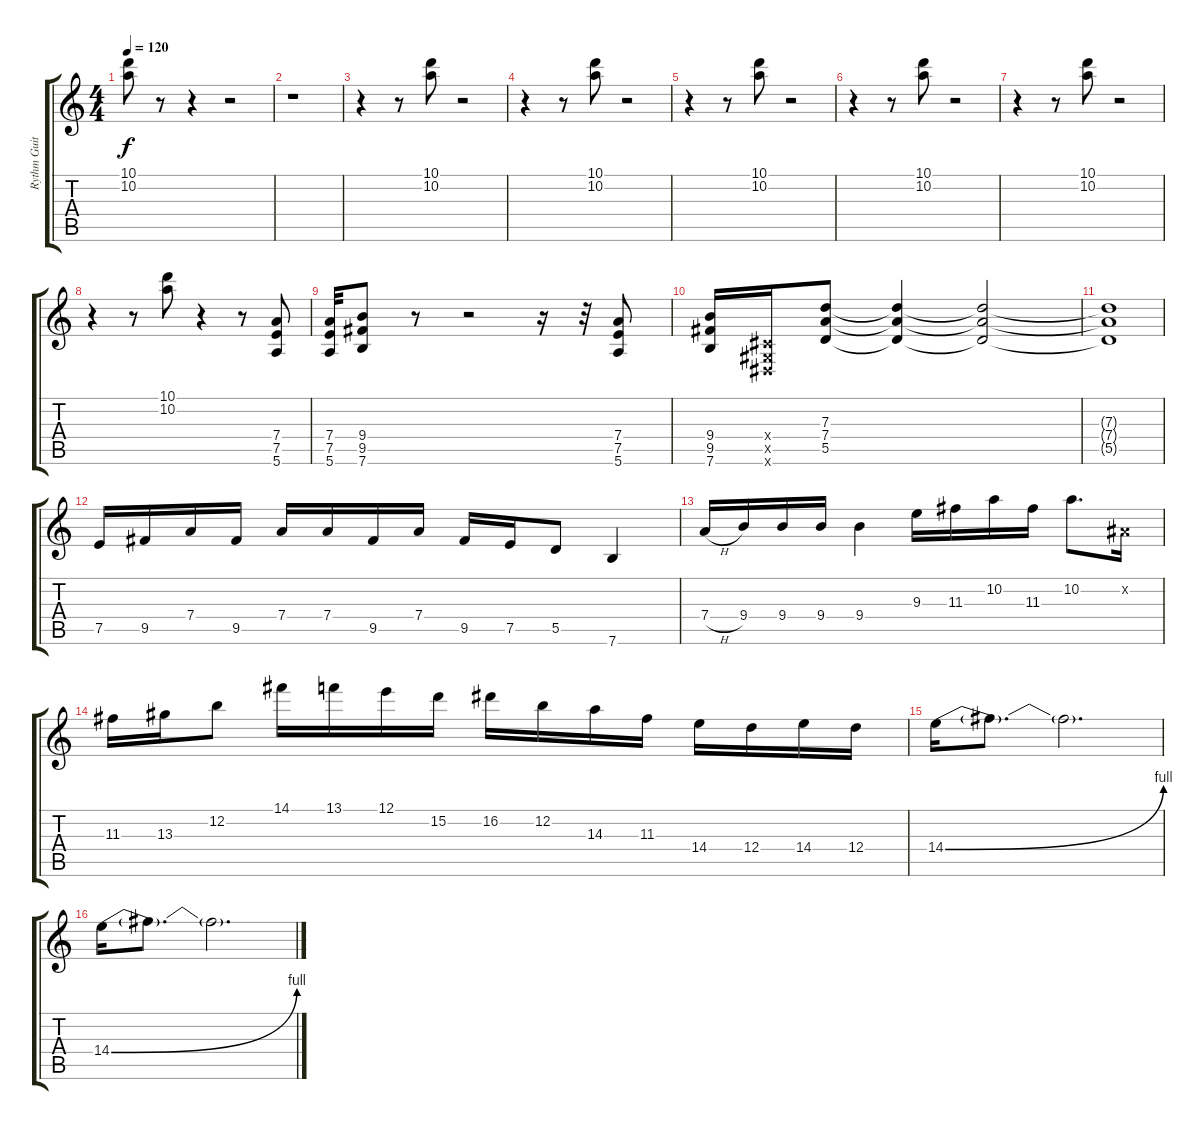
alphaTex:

\track ("Rythm Guitar" "Rythm Guit") {instrument distortionguitar}
\staff {score tabs}
\tuning (E4 B3 G3 D3 A2 E2) {hide}
\ts (4 4)
\tempo 120
\clef g2
\ks c
(10.1 10.2).8{dy f} r.8 r.4 r.2 |
r.1 |
r.4 r.8 (10.1 10.2).8 r.2 |
r.4 r.8 (10.1 10.2).8 r.2 |
r.4 r.8 (10.1 10.2).8 r.2 |
r.4 r.8 (10.1 10.2).8 r.2 |
r.4 r.8 (10.1 10.2).8 r.2 |
r.4 r.8 (10.1 10.2).8 r.4 r.8 (7.4 7.5 5.6).8 |
(7.4 7.5 5.6).32 (9.4 9.5 7.6).8 r.8 r.2 r.16 r.32 (7.4 7.5 5.6).8 |
(9.4 9.5 7.6).16 (-1.4{x} -1.5{x} -1.6{x}).16 (7.3 7.4 5.5).8 (7.3{t} 7.4{t} 5.5{t}).4 (7.3{t} 7.4{t} 5.5{t}).2 |
(7.3{t} 7.4{t} 5.5{t}).1 |
7.5.16 9.5.16 7.4.16 9.5.16 7.4.16 7.4.16 9.5.16 7.4.16 9.5.16 7.5.16 5.5.8 7.6.4 |
7.4{h}.16 9.4.16 9.4.16 9.4.16 9.4.4 9.3.16 11.3.16 10.2.16 11.3.16 10.2.8{d} -1.2{x}.16 |
11.3.16 13.3.16 12.2.8 14.1.16 13.1.16 12.1.16 15.2.16 16.2.16 12.2.16 14.3.16 11.3.16 14.4.16 12.4.16 14.4.16 12.4.16 |
14.4{be (bend 0 0 60 4)}.16 14.4{t}.8{d} 14.4{t}.2{d} |
14.4{be (bend 0 0 60 4)}.16 14.4{t}.8{d} 14.4{t}.2{d}
